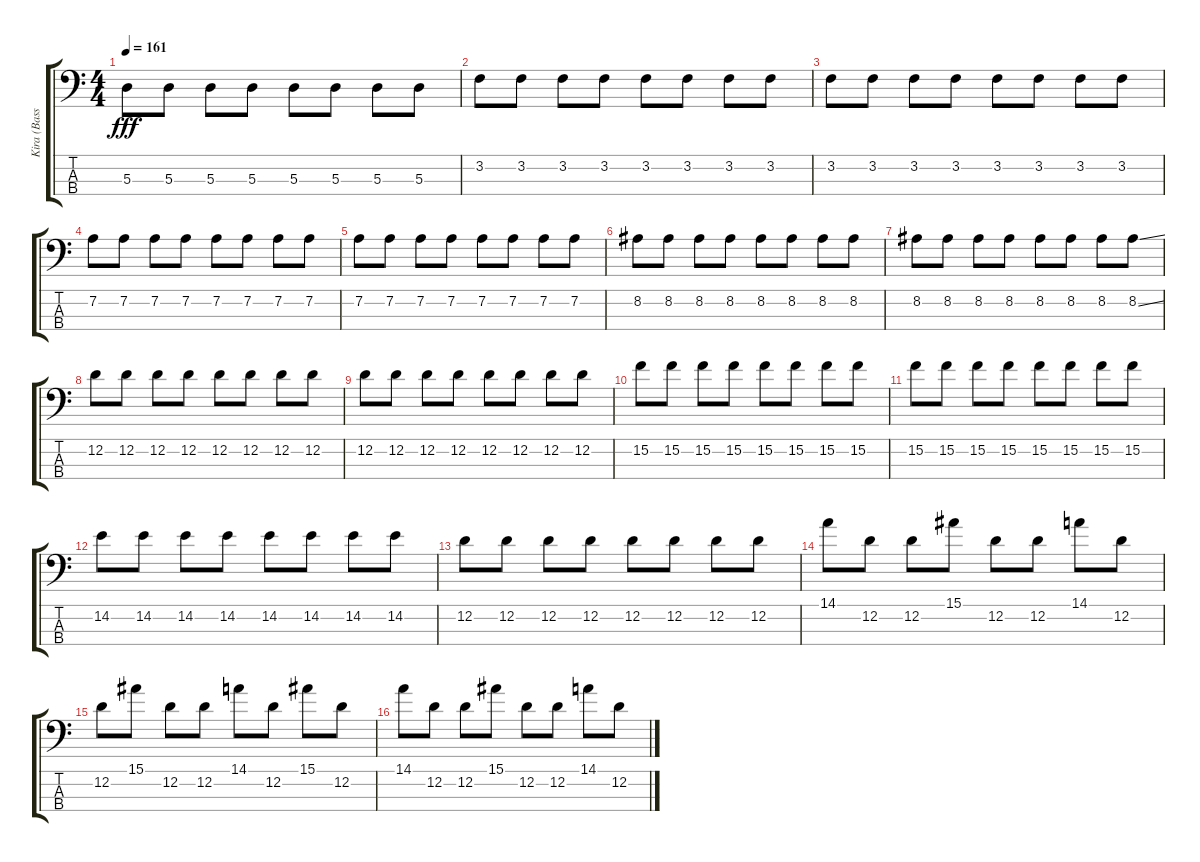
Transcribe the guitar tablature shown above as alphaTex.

\track ("Kira (Bass)" "Kira (Bass") {instrument electricbassfinger}
\staff {score tabs}
\tuning (G2 D2 A1 D1) {hide}
\ts (4 4)
\tempo 161
\clef f4
\ks c
5.3.8{dy fff} 5.3.8 5.3.8 5.3.8 5.3.8 5.3.8 5.3.8 5.3.8 |
3.2.8 3.2.8 3.2.8 3.2.8 3.2.8 3.2.8 3.2.8 3.2.8 |
3.2.8 3.2.8 3.2.8 3.2.8 3.2.8 3.2.8 3.2.8 3.2.8 |
7.2.8 7.2.8 7.2.8 7.2.8 7.2.8 7.2.8 7.2.8 7.2.8 |
7.2.8 7.2.8 7.2.8 7.2.8 7.2.8 7.2.8 7.2.8 7.2.8 |
8.2.8 8.2.8 8.2.8 8.2.8 8.2.8 8.2.8 8.2.8 8.2.8 |
8.2.8 8.2.8 8.2.8 8.2.8 8.2.8 8.2.8 8.2.8 8.2{ss}.8 |
12.2.8 12.2.8 12.2.8 12.2.8 12.2.8 12.2.8 12.2.8 12.2.8 |
12.2.8 12.2.8 12.2.8 12.2.8 12.2.8 12.2.8 12.2.8 12.2.8 |
15.2.8 15.2.8 15.2.8 15.2.8 15.2.8 15.2.8 15.2.8 15.2.8 |
15.2.8 15.2.8 15.2.8 15.2.8 15.2.8 15.2.8 15.2.8 15.2.8 |
14.2.8 14.2.8 14.2.8 14.2.8 14.2.8 14.2.8 14.2.8 14.2.8 |
12.2.8 12.2.8 12.2.8 12.2.8 12.2.8 12.2.8 12.2.8 12.2.8 |
14.1.8 12.2.8 12.2.8 15.1.8 12.2.8 12.2.8 14.1.8 12.2.8 |
12.2.8 15.1.8 12.2.8 12.2.8 14.1.8 12.2.8 15.1.8 12.2.8 |
14.1.8 12.2.8 12.2.8 15.1.8 12.2.8 12.2.8 14.1.8 12.2.8
